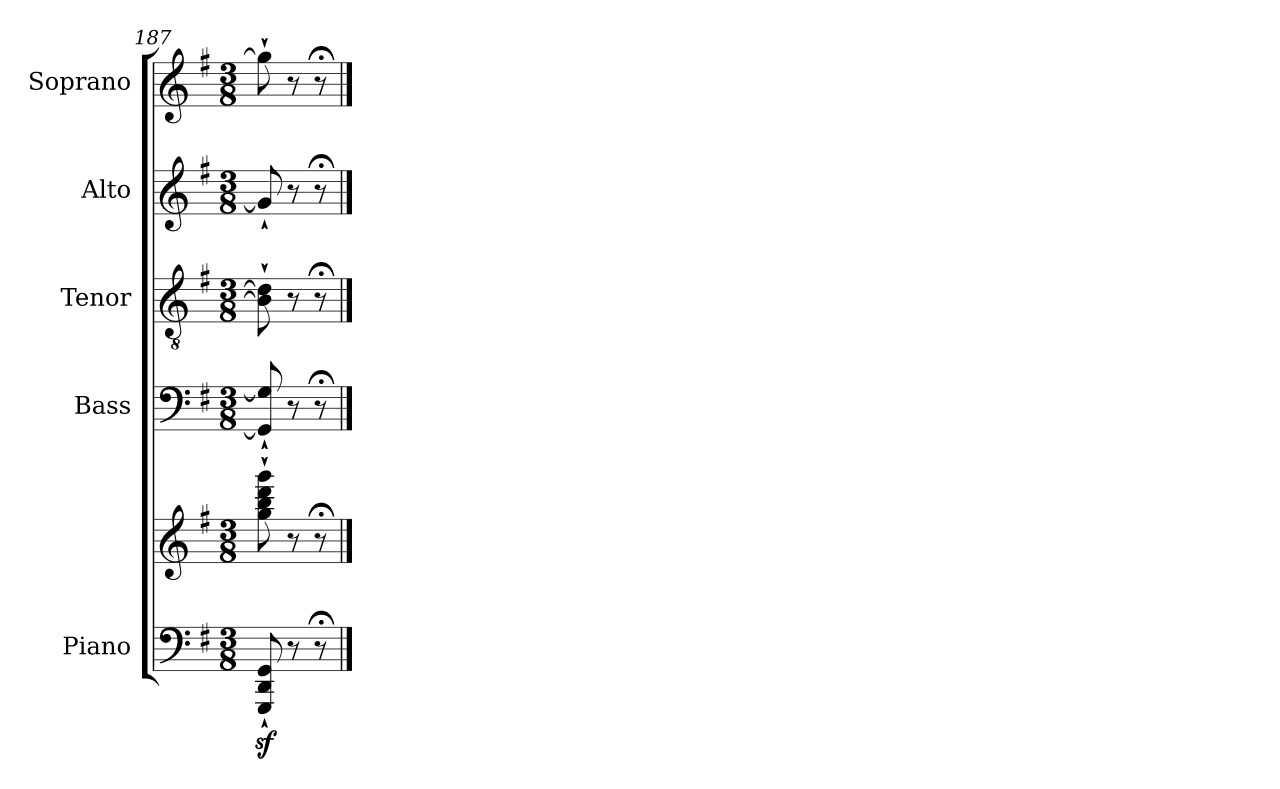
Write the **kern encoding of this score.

**kern	**kern	**kern	**kern	**kern	**kern
*part5	*part5	*part4	*part3	*part2	*part1
*staff6	*staff5	*staff4	*staff3	*staff2	*staff1
*I"Piano	*	*I"Bass	*I"Tenor	*I"Alto	*I"Soprano
*I'Pno	*	*	*	*	*
*clefF4	*clefG2	*clefF4	*clefGv2	*clefG2	*clefG2
*k[f#]	*k[f#]	*k[f#]	*k[f#]	*k[f#]	*k[f#]
*M3/8	*M3/8	*M3/8	*M3/8	*M3/8	*M3/8
=187	=187	=187	=187	=187	=187
8GGG/z>` 8DD/z>` 8GG/z>`	8gg\` 8bb\` 8ddd\` 8ggg\`	8GG/]` 8G/]`	8B\]` 8d\]`	8g`/]	8gg`\]
8r	8r	8r	8r	8r	8r
8r;<	8r;<	8r;<	8r;<	8r;<	8r;<
==	==	==	==	==	==
*-	*-	*-	*-	*-	*-
